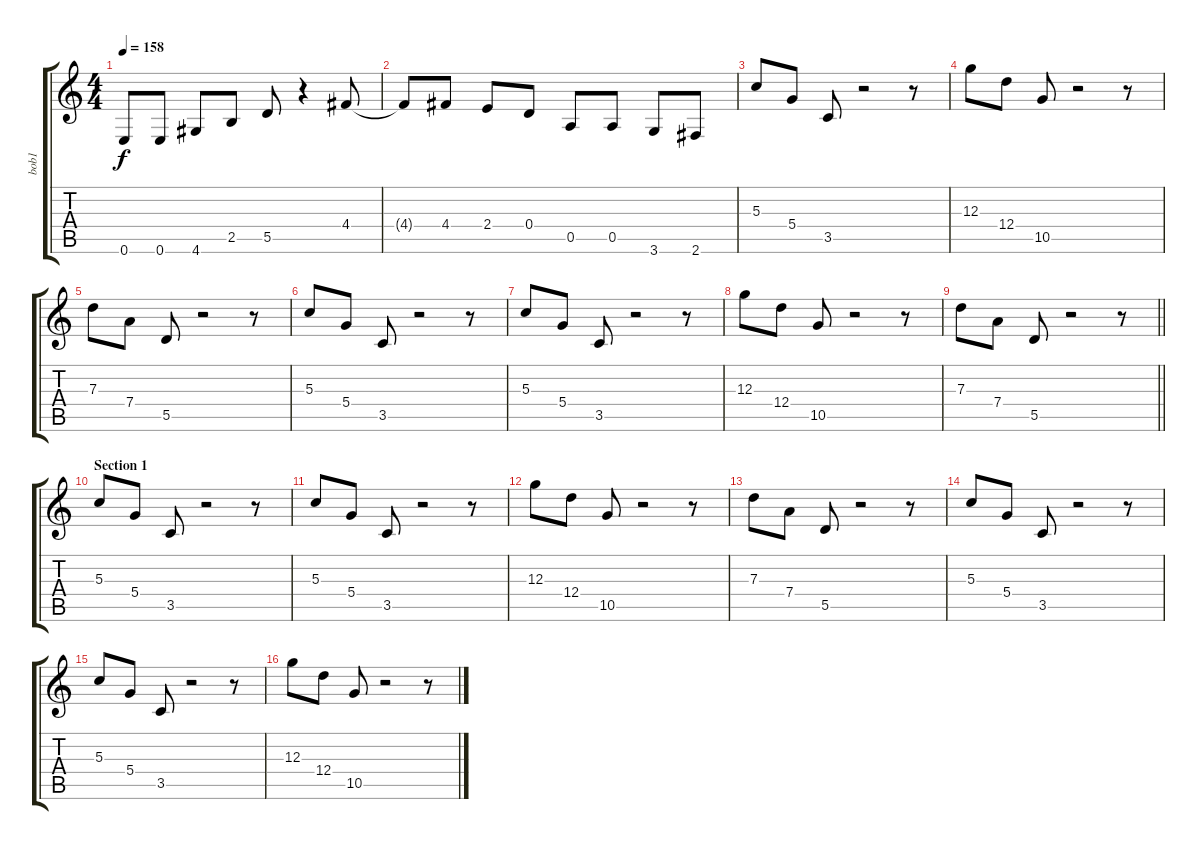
\track ("bob1" "bob1") {instrument overdrivenguitar}
\staff {score tabs}
\tuning (E4 B3 G3 D3 A2 E2) {hide}
\ts (4 4)
\tempo 158
\clef g2
\ks c
0.6.8{dy f} 0.6.8 4.6.8 2.5.8 5.5.8 r.4 4.4.8{instrument distortionguitar} |
4.4{t}.8 4.4.8 2.4.8 0.4.8 0.5.8{instrument overdrivenguitar} 0.5.8 3.6.8 2.6.8 |
5.3.8 5.4.8 3.5.8 r.2 r.8 |
12.3.8 12.4.8 10.5.8 r.2 r.8 |
7.3.8 7.4.8 5.5.8 r.2 r.8 |
5.3.8 5.4.8 3.5.8 r.2 r.8 |
5.3.8 5.4.8 3.5.8 r.2 r.8 |
12.3.8 12.4.8 10.5.8 r.2 r.8 |
\barLineRight lightlight
7.3.8 7.4.8 5.5.8 r.2 r.8 |
\section ("" "Section 1")
5.3.8 5.4.8 3.5.8 r.2 r.8 |
5.3.8 5.4.8 3.5.8 r.2 r.8 |
12.3.8 12.4.8 10.5.8 r.2 r.8 |
7.3.8 7.4.8 5.5.8 r.2 r.8 |
5.3.8 5.4.8 3.5.8 r.2 r.8 |
5.3.8 5.4.8 3.5.8 r.2 r.8 |
12.3.8 12.4.8 10.5.8 r.2 r.8
